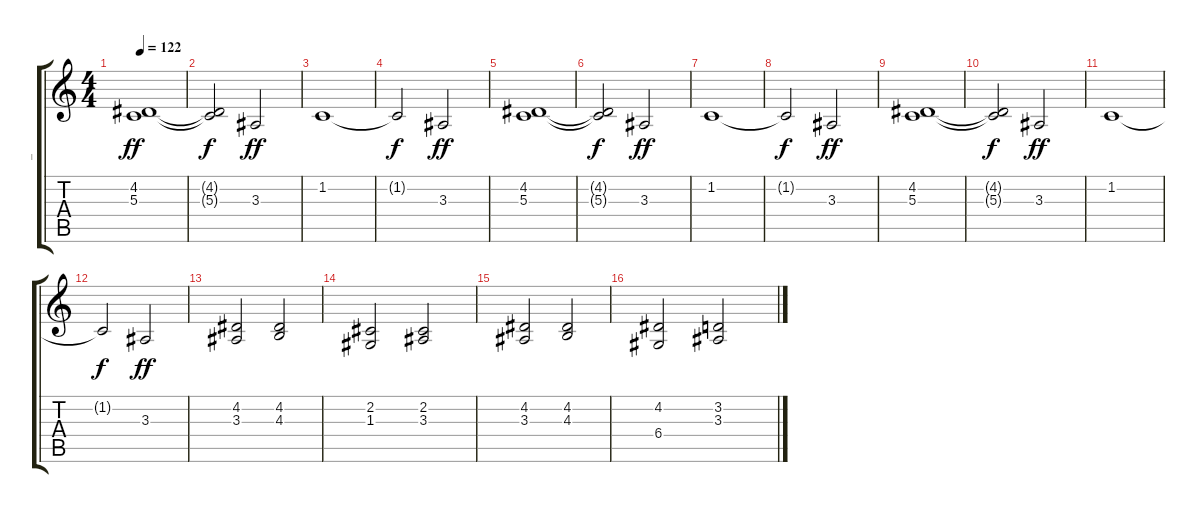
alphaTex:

\track ("_" "_") {instrument fx7echoes}
\staff {score tabs}
\tuning (E4 B3 G3 D3 A2 E2) {hide}
\ts (4 4)
\tempo 122
\clef g2
\ks c
(4.2 5.3).1{dy ff instrument fx7echoes} |
(4.2{t} 5.3{t}).2{dy f} 3.3.2{dy ff} |
1.2.1 |
1.2{t}.2{dy f} 3.3.2{dy ff} |
(4.2 5.3).1{volume 11} |
(4.2{t} 5.3{t}).2{dy f} 3.3.2{dy ff} |
1.2.1 |
1.2{t}.2{dy f} 3.3.2{dy ff} |
(4.2 5.3).1{volume 11} |
(4.2{t} 5.3{t}).2{dy f} 3.3.2{dy ff} |
1.2.1 |
1.2{t}.2{dy f} 3.3.2{dy ff} |
(4.2 3.3).2 (4.2 4.3).2 |
(2.2 1.3).2 (2.2 3.3).2 |
(4.2 3.3).2 (4.2 4.3).2 |
(4.2 6.4).2 (3.2 3.3).2
